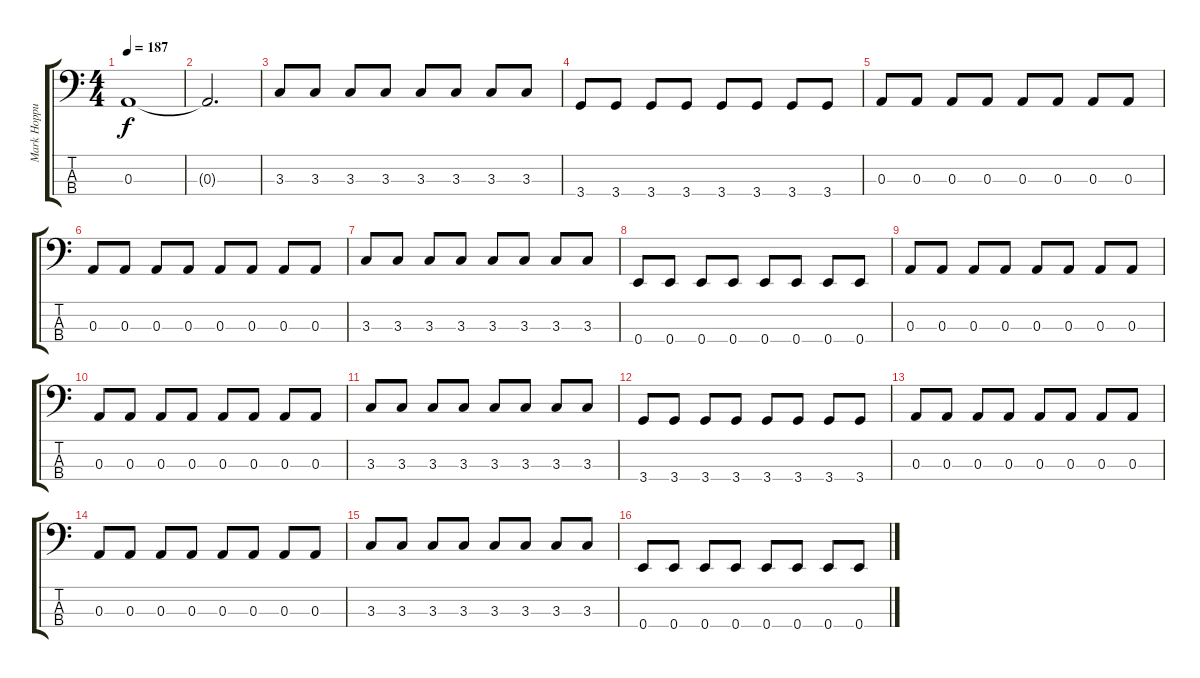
\track ("Mark Hoppus Bass" "Mark Hoppu") {instrument electricbassfinger}
\staff {score tabs}
\tuning (G2 D2 A1 E1) {hide}
\ts (4 4)
\tempo 187
\clef f4
\ks c
0.3.1{dy f} |
0.3{t}.2{d} |
3.3.8 3.3.8 3.3.8 3.3.8 3.3.8 3.3.8 3.3.8 3.3.8 |
3.4.8 3.4.8 3.4.8 3.4.8 3.4.8 3.4.8 3.4.8 3.4.8 |
0.3.8 0.3.8 0.3.8 0.3.8 0.3.8 0.3.8 0.3.8 0.3.8 |
0.3.8 0.3.8 0.3.8 0.3.8 0.3.8 0.3.8 0.3.8 0.3.8 |
3.3.8 3.3.8 3.3.8 3.3.8 3.3.8 3.3.8 3.3.8 3.3.8 |
0.4.8 0.4.8 0.4.8 0.4.8 0.4.8 0.4.8 0.4.8 0.4.8 |
0.3.8 0.3.8 0.3.8 0.3.8 0.3.8 0.3.8 0.3.8 0.3.8 |
0.3.8 0.3.8 0.3.8 0.3.8 0.3.8 0.3.8 0.3.8 0.3.8 |
3.3.8 3.3.8 3.3.8 3.3.8 3.3.8 3.3.8 3.3.8 3.3.8 |
3.4.8 3.4.8 3.4.8 3.4.8 3.4.8 3.4.8 3.4.8 3.4.8 |
0.3.8 0.3.8 0.3.8 0.3.8 0.3.8 0.3.8 0.3.8 0.3.8 |
0.3.8 0.3.8 0.3.8 0.3.8 0.3.8 0.3.8 0.3.8 0.3.8 |
3.3.8 3.3.8 3.3.8 3.3.8 3.3.8 3.3.8 3.3.8 3.3.8 |
0.4.8 0.4.8 0.4.8 0.4.8 0.4.8 0.4.8 0.4.8 0.4.8
